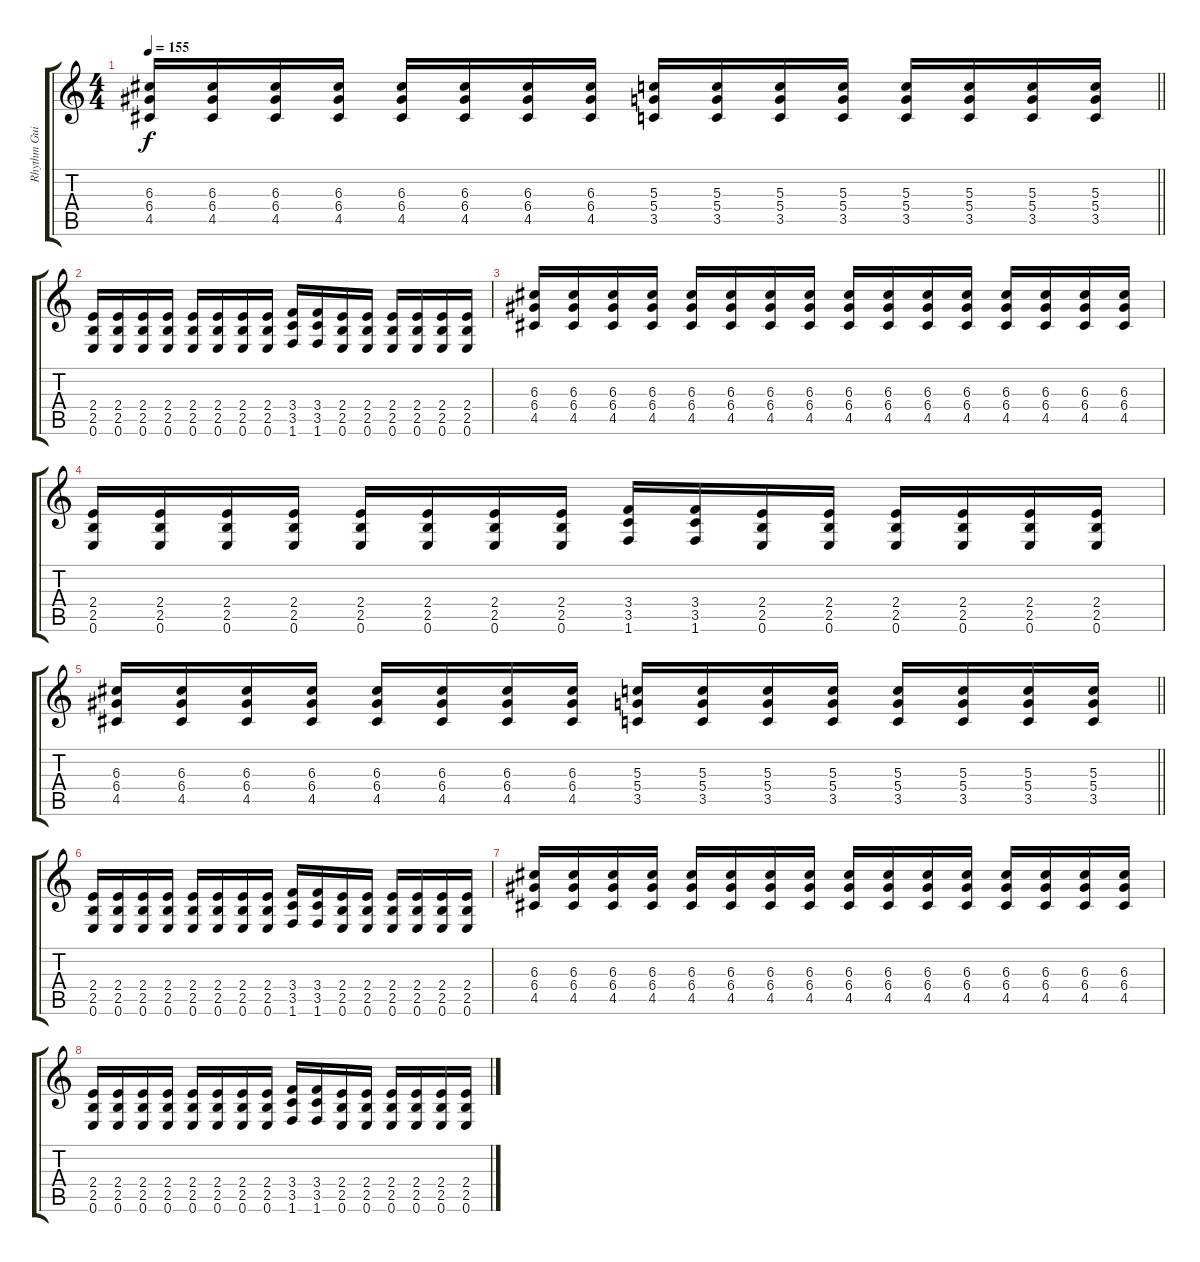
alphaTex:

\track ("Rhythm Guitar" "Rhythm Gui") {instrument overdrivenguitar}
\staff {score tabs}
\tuning (E4 B3 G3 D3 A2 E2) {hide}
\ts (4 4)
\tempo 155
\clef g2
\barLineRight lightlight
\ks c
(6.3 6.4 4.5).16{dy f} (6.3 6.4 4.5).16 (6.3 6.4 4.5).16 (6.3 6.4 4.5).16 (6.3 6.4 4.5).16 (6.3 6.4 4.5).16 (6.3 6.4 4.5).16 (6.3 6.4 4.5).16 (5.3 5.4 3.5).16 (5.3 5.4 3.5).16 (5.3 5.4 3.5).16 (5.3 5.4 3.5).16 (5.3 5.4 3.5).16 (5.3 5.4 3.5).16 (5.3 5.4 3.5).16 (5.3 5.4 3.5).16 |
(2.4 2.5 0.6).16 (2.4 2.5 0.6).16 (2.4 2.5 0.6).16 (2.4 2.5 0.6).16 (2.4 2.5 0.6).16 (2.4 2.5 0.6).16 (2.4 2.5 0.6).16 (2.4 2.5 0.6).16 (3.4 3.5 1.6).16 (3.4 3.5 1.6).16 (2.4 2.5 0.6).16 (2.4 2.5 0.6).16 (2.4 2.5 0.6).16 (2.4 2.5 0.6).16 (2.4 2.5 0.6).16 (2.4 2.5 0.6).16 |
(6.3 6.4 4.5).16 (6.3 6.4 4.5).16 (6.3 6.4 4.5).16 (6.3 6.4 4.5).16 (6.3 6.4 4.5).16 (6.3 6.4 4.5).16 (6.3 6.4 4.5).16 (6.3 6.4 4.5).16 (6.3 6.4 4.5).16 (6.3 6.4 4.5).16 (6.3 6.4 4.5).16 (6.3 6.4 4.5).16 (6.3 6.4 4.5).16 (6.3 6.4 4.5).16 (6.3 6.4 4.5).16 (6.3 6.4 4.5).16 |
(2.4 2.5 0.6).16 (2.4 2.5 0.6).16 (2.4 2.5 0.6).16 (2.4 2.5 0.6).16 (2.4 2.5 0.6).16 (2.4 2.5 0.6).16 (2.4 2.5 0.6).16 (2.4 2.5 0.6).16 (3.4 3.5 1.6).16 (3.4 3.5 1.6).16 (2.4 2.5 0.6).16 (2.4 2.5 0.6).16 (2.4 2.5 0.6).16 (2.4 2.5 0.6).16 (2.4 2.5 0.6).16 (2.4 2.5 0.6).16 |
\barLineRight lightlight
(6.3 6.4 4.5).16 (6.3 6.4 4.5).16 (6.3 6.4 4.5).16 (6.3 6.4 4.5).16 (6.3 6.4 4.5).16 (6.3 6.4 4.5).16 (6.3 6.4 4.5).16 (6.3 6.4 4.5).16 (5.3 5.4 3.5).16 (5.3 5.4 3.5).16 (5.3 5.4 3.5).16 (5.3 5.4 3.5).16 (5.3 5.4 3.5).16 (5.3 5.4 3.5).16 (5.3 5.4 3.5).16 (5.3 5.4 3.5).16 |
(2.4 2.5 0.6).16 (2.4 2.5 0.6).16 (2.4 2.5 0.6).16 (2.4 2.5 0.6).16 (2.4 2.5 0.6).16 (2.4 2.5 0.6).16 (2.4 2.5 0.6).16 (2.4 2.5 0.6).16 (3.4 3.5 1.6).16 (3.4 3.5 1.6).16 (2.4 2.5 0.6).16 (2.4 2.5 0.6).16 (2.4 2.5 0.6).16 (2.4 2.5 0.6).16 (2.4 2.5 0.6).16 (2.4 2.5 0.6).16 |
(6.3 6.4 4.5).16 (6.3 6.4 4.5).16 (6.3 6.4 4.5).16 (6.3 6.4 4.5).16 (6.3 6.4 4.5).16 (6.3 6.4 4.5).16 (6.3 6.4 4.5).16 (6.3 6.4 4.5).16 (6.3 6.4 4.5).16 (6.3 6.4 4.5).16 (6.3 6.4 4.5).16 (6.3 6.4 4.5).16 (6.3 6.4 4.5).16 (6.3 6.4 4.5).16 (6.3 6.4 4.5).16 (6.3 6.4 4.5).16 |
(2.4 2.5 0.6).16 (2.4 2.5 0.6).16 (2.4 2.5 0.6).16 (2.4 2.5 0.6).16 (2.4 2.5 0.6).16 (2.4 2.5 0.6).16 (2.4 2.5 0.6).16 (2.4 2.5 0.6).16 (3.4 3.5 1.6).16 (3.4 3.5 1.6).16 (2.4 2.5 0.6).16 (2.4 2.5 0.6).16 (2.4 2.5 0.6).16 (2.4 2.5 0.6).16 (2.4 2.5 0.6).16 (2.4 2.5 0.6).16
